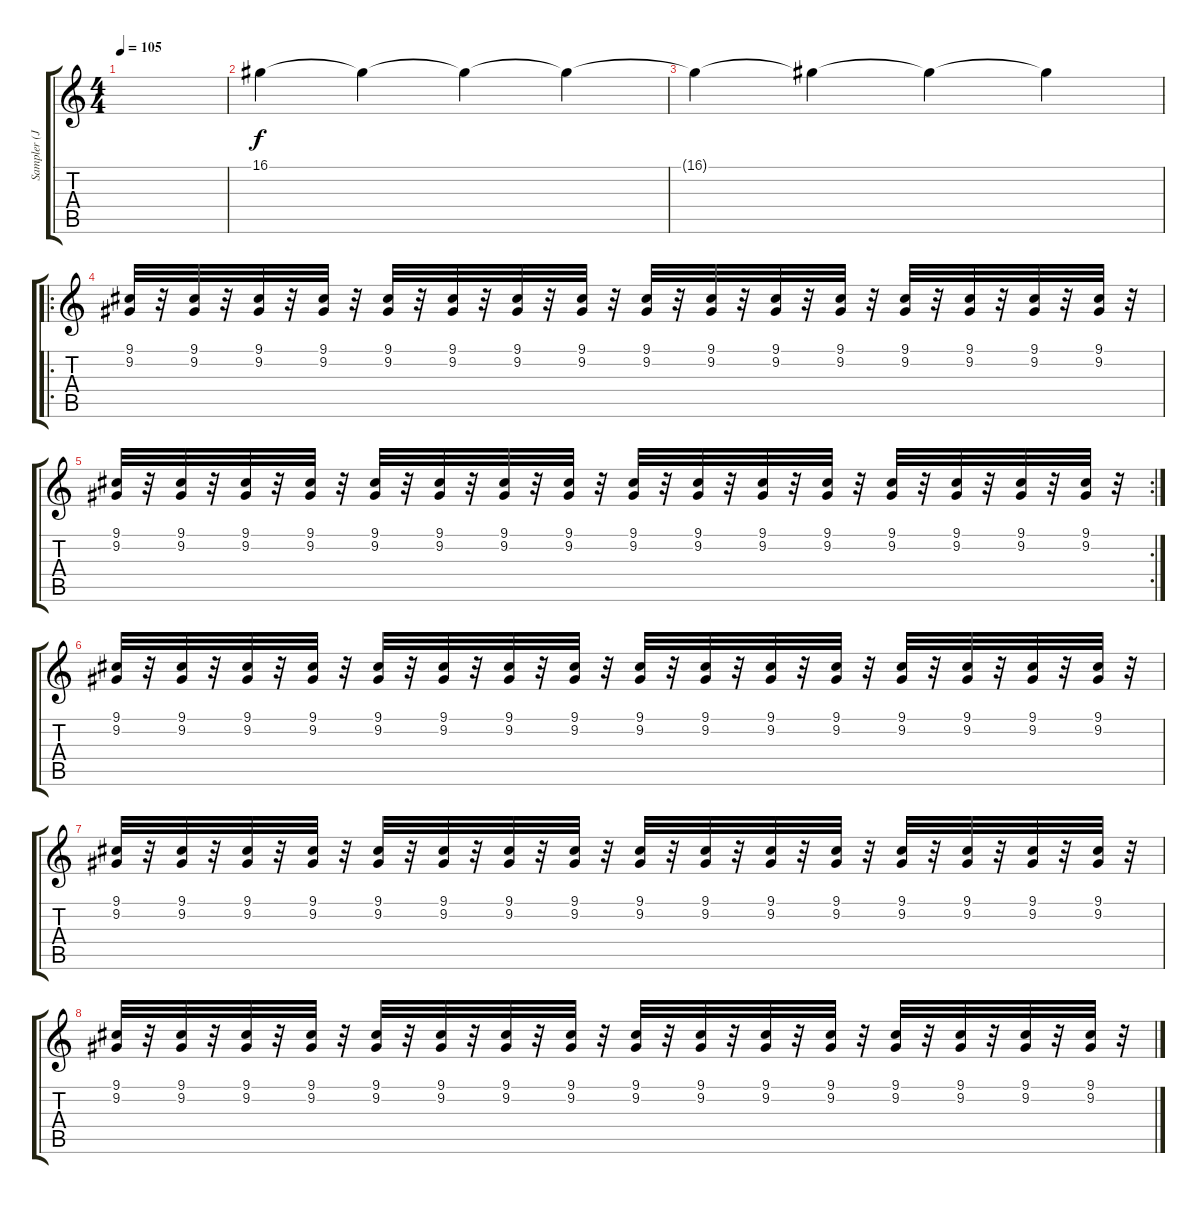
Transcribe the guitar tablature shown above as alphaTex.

\track ("Sampler (Joseph Hahn)" "Sampler (J") {instrument whistle}
\staff {score tabs}
\tuning (E4 B3 G3 D3 A2 E2) {hide}
\ts (4 4)
\tempo 105
\clef g2
\ks c
|
16.1.4{volume 0 instrument whistle} 16.1{t}.4{volume 2} 16.1{t}.4{volume 3} 16.1{t}.4{volume 5} |
16.1{t}.4{volume 7} 16.1{t}.4{volume 9} 16.1{t}.4{volume 10} 16.1{t}.4 |
\ro
(9.1 9.2).32{volume 5 instrument agogo} r.32 (9.1 9.2).32 r.32 (9.1 9.2).32 r.32 (9.1 9.2).32 r.32 (9.1 9.2).32 r.32 (9.1 9.2).32 r.32 (9.1 9.2).32 r.32 (9.1 9.2).32 r.32 (9.1 9.2).32 r.32 (9.1 9.2).32 r.32 (9.1 9.2).32 r.32 (9.1 9.2).32 r.32 (9.1 9.2).32 r.32 (9.1 9.2).32 r.32 (9.1 9.2).32 r.32 (9.1 9.2).32 r.32 |
\rc 2
(9.1 9.2).32{volume 5 instrument agogo} r.32 (9.1 9.2).32 r.32 (9.1 9.2).32 r.32 (9.1 9.2).32 r.32 (9.1 9.2).32 r.32 (9.1 9.2).32 r.32 (9.1 9.2).32 r.32 (9.1 9.2).32 r.32 (9.1 9.2).32 r.32 (9.1 9.2).32 r.32 (9.1 9.2).32 r.32 (9.1 9.2).32 r.32 (9.1 9.2).32 r.32 (9.1 9.2).32 r.32 (9.1 9.2).32 r.32 (9.1 9.2).32 r.32 |
(9.1 9.2).32{volume 5 instrument agogo} r.32 (9.1 9.2).32 r.32 (9.1 9.2).32 r.32 (9.1 9.2).32 r.32 (9.1 9.2).32 r.32 (9.1 9.2).32 r.32 (9.1 9.2).32 r.32 (9.1 9.2).32 r.32 (9.1 9.2).32 r.32 (9.1 9.2).32 r.32 (9.1 9.2).32 r.32 (9.1 9.2).32 r.32 (9.1 9.2).32 r.32 (9.1 9.2).32 r.32 (9.1 9.2).32 r.32 (9.1 9.2).32 r.32 |
(9.1 9.2).32{volume 5 instrument agogo} r.32 (9.1 9.2).32 r.32 (9.1 9.2).32 r.32 (9.1 9.2).32 r.32 (9.1 9.2).32 r.32 (9.1 9.2).32 r.32 (9.1 9.2).32 r.32 (9.1 9.2).32 r.32 (9.1 9.2).32 r.32 (9.1 9.2).32 r.32 (9.1 9.2).32 r.32 (9.1 9.2).32 r.32 (9.1 9.2).32 r.32 (9.1 9.2).32 r.32 (9.1 9.2).32 r.32 (9.1 9.2).32 r.32 |
(9.1 9.2).32{volume 5 instrument agogo} r.32 (9.1 9.2).32 r.32 (9.1 9.2).32 r.32 (9.1 9.2).32 r.32 (9.1 9.2).32 r.32 (9.1 9.2).32 r.32 (9.1 9.2).32 r.32 (9.1 9.2).32 r.32 (9.1 9.2).32 r.32 (9.1 9.2).32 r.32 (9.1 9.2).32 r.32 (9.1 9.2).32 r.32 (9.1 9.2).32 r.32 (9.1 9.2).32 r.32 (9.1 9.2).32 r.32 (9.1 9.2).32 r.32
